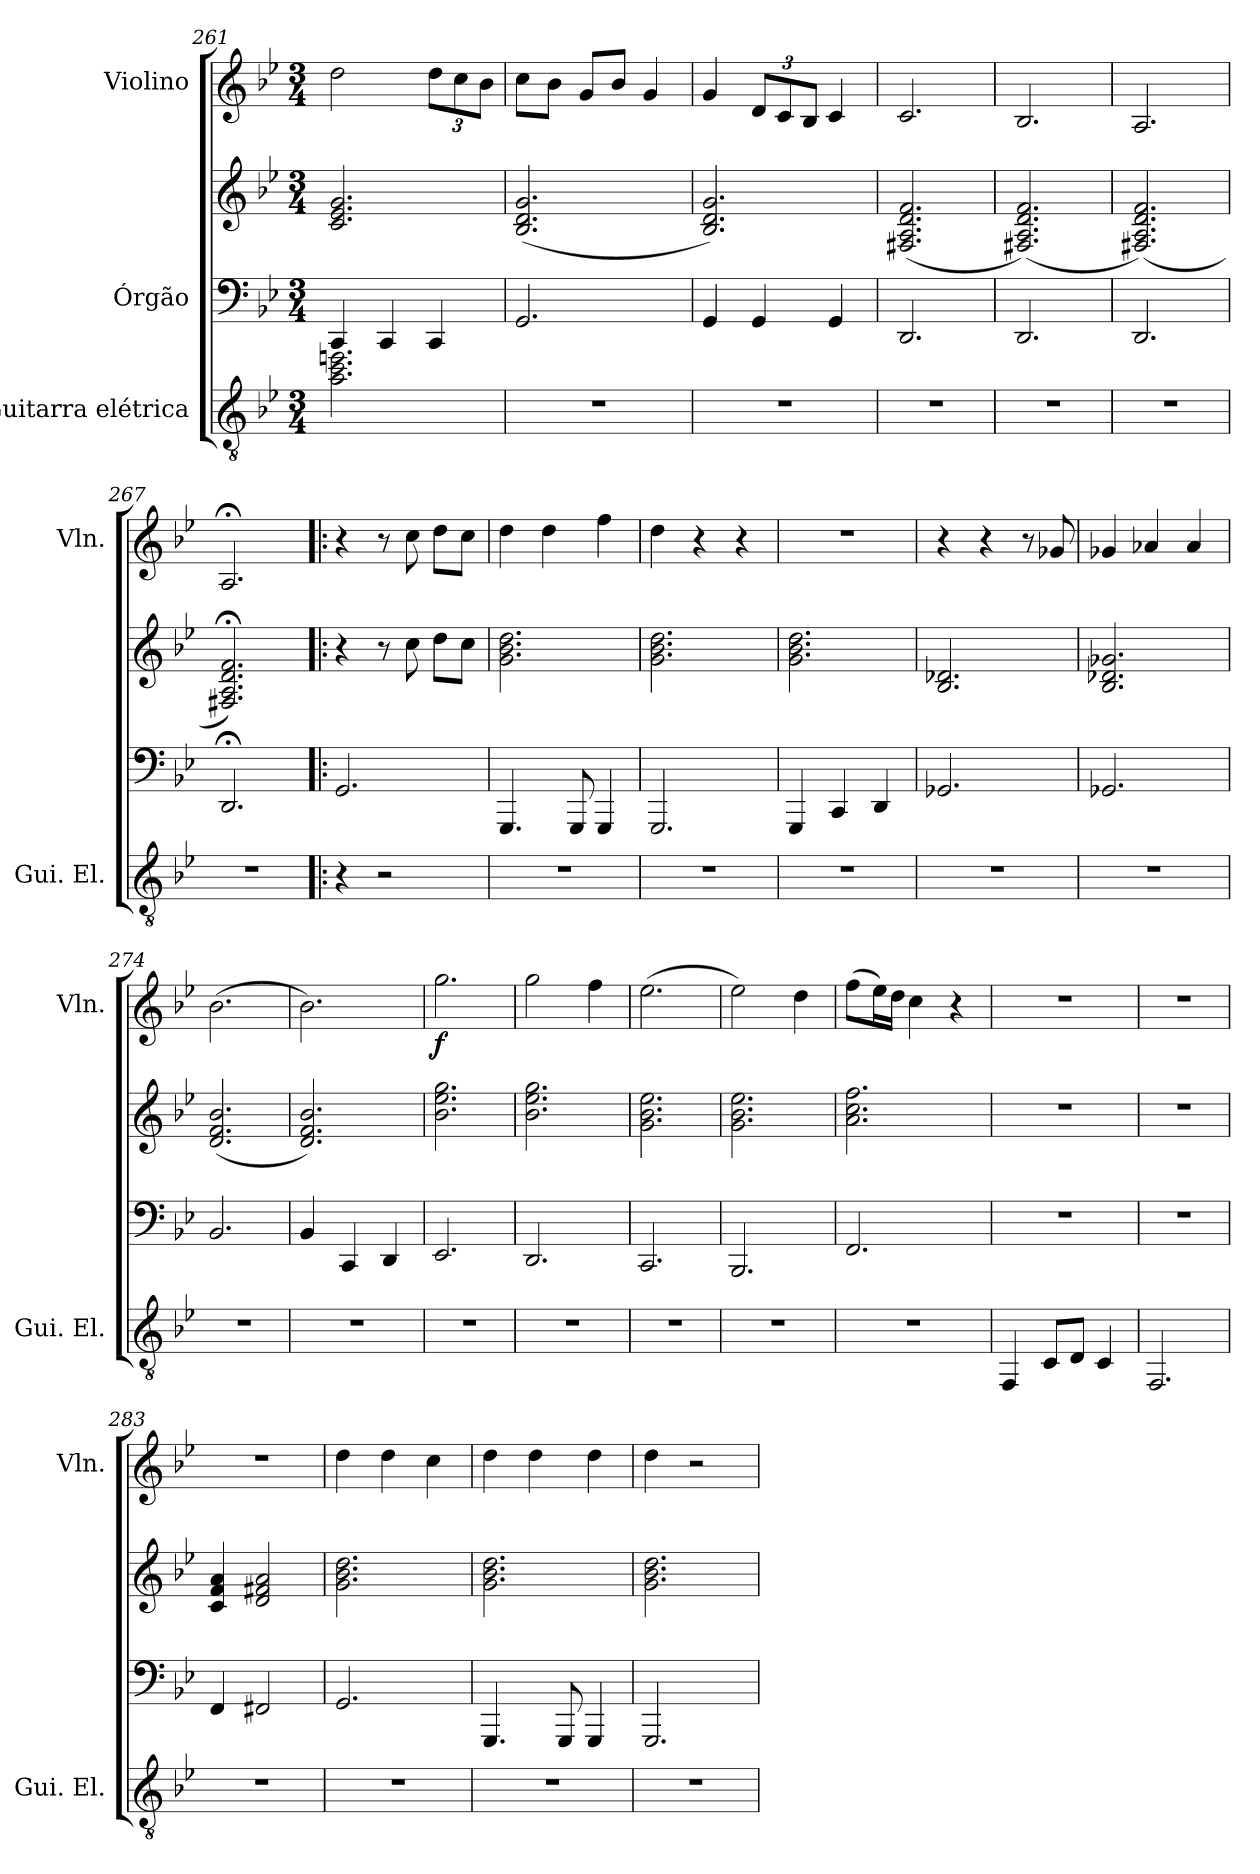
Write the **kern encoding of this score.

**kern	**kern	**kern	**kern	**dynam
*part3	*part2	*part2	*part1	*part1
*staff4	*staff3	*staff2	*staff1	*staff1
*I"Guitarra elétrica	*I"Órgão	*	*I"Violino	*
*I'Gui. El.	*	*	*I'Vln.	*
!!LO:PB:g=z
*clefGv2	*clefF4	*clefG2	*clefG2	*
*k[b-e-]	*k[b-e-]	*k[b-e-]	*k[b-e-]	*
*M3/4	*M3/4	*M3/4	*M3/4	*
=261	=261	=261	=261	=261
2.a\ 2.cc\ 2.een\	4CC/	2.c/ 2.e-/ 2.g/	2dd\	.
.	4CC/	.	.	.
*	*	*	*Xbrackettup	*
.	4CC/	.	12dd\L	.
.	.	.	12cc\	.
.	.	.	12b-\J	.
=262	=262	=262	=262	=262
2.r	2.GG/	(2.B-/ 2.d/ 2.g/	8cc\L	.
.	.	.	8b-\J	.
.	.	.	8g/L	.
.	.	.	8b-/J	.
.	.	.	4g/	.
=263	=263	=263	=263	=263
2.r	4GG/	2.B-/ 2.d/ 2.g/)	4g/	.
.	4GG/	.	12d/L	.
.	.	.	12c/	.
.	.	.	12B-/J	.
.	4GG/	.	4c/	.
=264	=264	=264	=264	=264
2.r	2.DD/	(2.F#X/ 2.A/ 2.d/ 2.f/	2.c/	.
=265	=265	=265	=265	=265
2.r	2.DD/	(2.F#X/ 2.A/ 2.d/ 2.f/)	2.B-/	.
=266	=266	=266	=266	=266
2.r	2.DD/	(2.F#X/ 2.A/ 2.d/ 2.f/)	2.A/	.
=267	=267	=267	=267	=267
2.r	2.DD;</	2.F#X/;< 2.A/;< 2.d/;< 2.f/;<)	2.A;</	.
=268!|:	=268!|:	=268!|:	=268!|:	=268!|:
4r	2.GG/	4r	4r	.
2r	.	8r	8r	.
.	.	8cc\	8cc\	.
.	.	8dd\L	8dd\L	.
.	.	8cc\J	8cc\J	.
!!LO:LB:g=z
=269	=269	=269	=269	=269
2.r	4.GGG/	2.g\ 2.b-\ 2.dd\	4dd\	.
.	.	.	4dd\	.
.	8GGG/	.	.	.
.	4GGG/	.	4ff\	.
=270	=270	=270	=270	=270
2.r	2.GGG/	2.g\ 2.b-\ 2.dd\	4dd\	.
.	.	.	4r	.
.	.	.	4r	.
=271	=271	=271	=271	=271
2.r	4GGG/	2.g\ 2.b-\ 2.dd\	2.r	.
.	4CC/	.	.	.
.	4DD/	.	.	.
=272	=272	=272	=272	=272
2.r	2.GG-X/	2.B-/ 2.d-X/	4r	.
.	.	.	4r	.
.	.	.	8r	.
.	.	.	8g-X/	.
=273	=273	=273	=273	=273
2.r	2.GG-X/	2.B-/ 2.d-X/ 2.g-X/	4g-X/	.
.	.	.	4a-X/	.
.	.	.	4a-/	.
=274	=274	=274	=274	=274
2.r	2.BB-/	(2.d/ 2.f/ 2.b-/	(2.b-\	.
=275	=275	=275	=275	=275
2.r	4BB-/	2.d/ 2.f/ 2.b-/)	2.b-\)	.
.	4CC/	.	.	.
.	4DD/	.	.	.
=276	=276	=276	=276	=276
!	!	!	!	!LO:DY:b
2.r	2.EE-/	2.b-\ 2.ee-\ 2.gg\	2.gg\	f
=277	=277	=277	=277	=277
2.r	2.DD/	2.b-\ 2.ee-\ 2.gg\	2gg\	.
.	.	.	4ff\	.
!!LO:LB:g=z
=278	=278	=278	=278	=278
2.r	2.CC/	2.g\ 2.b-\ 2.ee-\	(2.ee-\	.
=279	=279	=279	=279	=279
2.r	2.BBB-/	2.g\ 2.b-\ 2.ee-\	2ee-\)	.
.	.	.	4dd\	.
=280	=280	=280	=280	=280
2.r	2.FF/	2.a\ 2.cc\ 2.ff\	(8ff\L	.
.	.	.	16ee-\L)	.
.	.	.	16dd\JJ	.
.	.	.	4cc\	.
.	.	.	4r	.
=281	=281	=281	=281	=281
4FF/	2.r	2.r	2.r	.
8C/L	.	.	.	.
8D/J	.	.	.	.
4C/	.	.	.	.
=282	=282	=282	=282	=282
2.FF/	2.r	2.r	2.r	.
=283	=283	=283	=283	=283
2.r	4FF/	4c/ 4f/ 4a/	2.r	.
.	2FF#X/	2d/ 2f#X/ 2a/	.	.
=284	=284	=284	=284	=284
2.r	2.GG/	2.g\ 2.b-\ 2.dd\	4dd\	.
.	.	.	4dd\	.
.	.	.	4cc\	.
=285	=285	=285	=285	=285
2.r	4.GGG/	2.g\ 2.b-\ 2.dd\	4dd\	.
.	.	.	4dd\	.
.	8GGG/	.	.	.
.	4GGG/	.	4dd\	.
=286	=286	=286	=286	=286
2.r	2.GGG/	2.g\ 2.b-\ 2.dd\	4dd\	.
.	.	.	2r	.
=	=	=	=	=
*-	*-	*-	*-	*-
